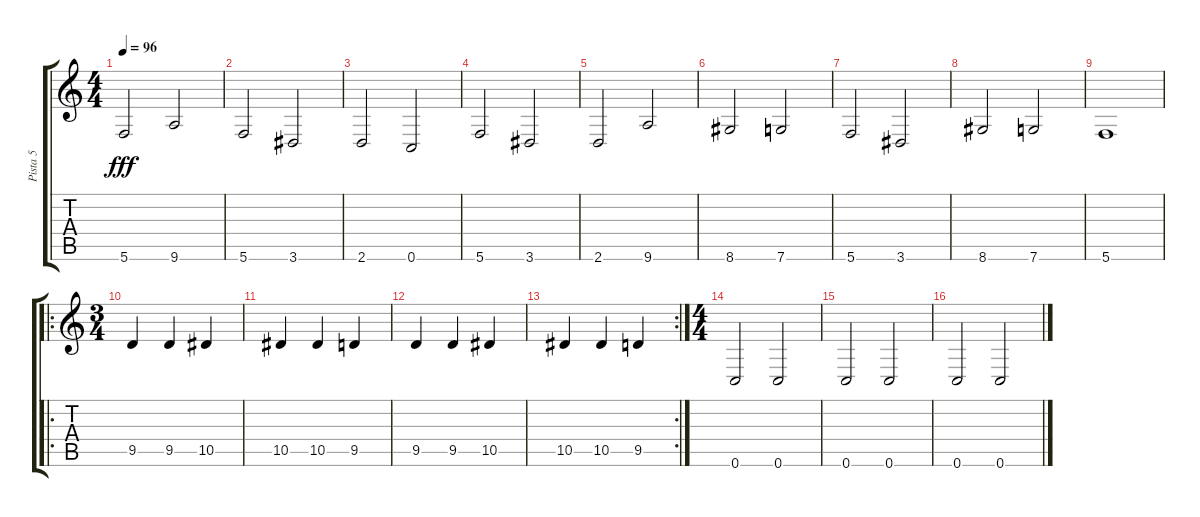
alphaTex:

\track ("Pista 5" "Pista 5") {instrument electricbassfinger}
\staff {score tabs}
\tuning (C4 G3 Eb3 Bb2 F2 C2) {hide}
\ts (4 4)
\tempo 96
\clef g2
\ks c
5.6.2{dy fff} 9.6.2 |
5.6.2 3.6.2 |
2.6.2 0.6.2 |
5.6.2 3.6.2 |
2.6.2 9.6.2 |
8.6.2 7.6.2 |
5.6.2 3.6.2 |
8.6.2 7.6.2 |
5.6.1 |
\ro
\ts (3 4)
9.5.4 9.5.4 10.5.4 |
10.5.4 10.5.4 9.5.4 |
9.5.4 9.5.4 10.5.4 |
\rc 2
10.5.4 10.5.4 9.5.4 |
\ts (4 4)
0.6.2 0.6.2 |
0.6.2 0.6.2 |
0.6.2 0.6.2
